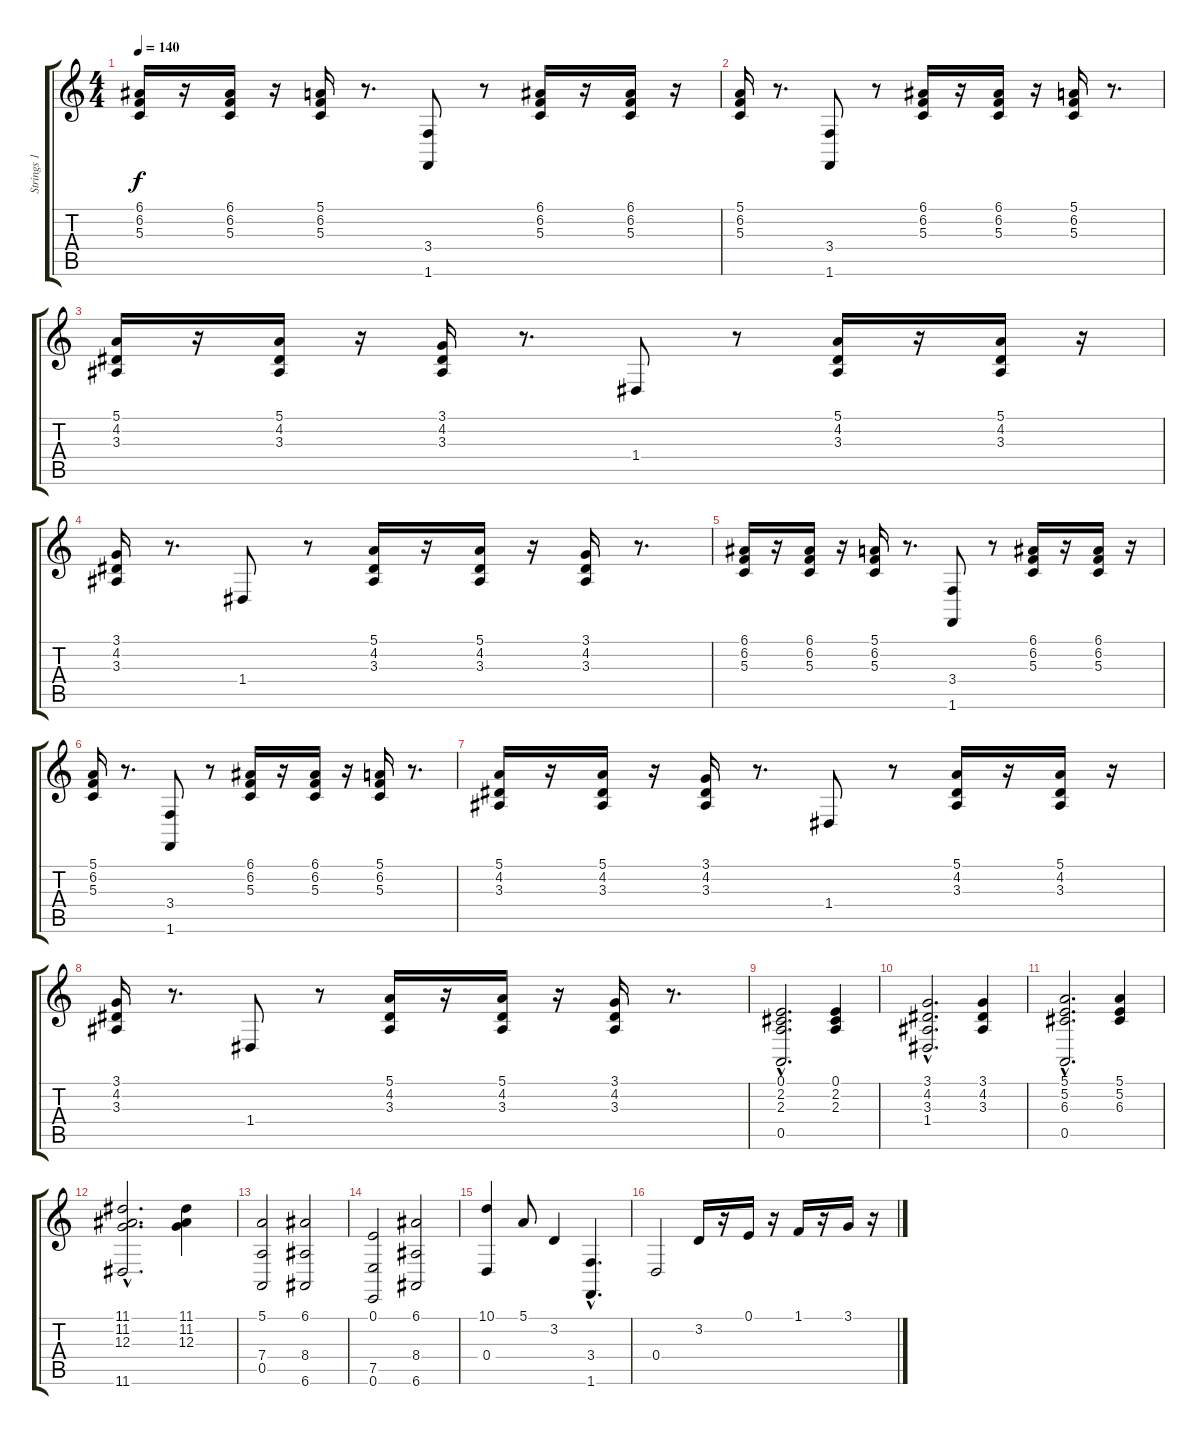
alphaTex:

\track ("Strings 1" "Strings 1") {instrument stringensemble2}
\staff {score tabs}
\tuning (E4 B3 G3 D3 A2 E2) {hide}
\ts (4 4)
\tempo 140
\clef g2
\ks c
(6.1 6.2 5.3).16{dy f} r.16 (6.1 6.2 5.3).16 r.16 (5.1 6.2 5.3).16 r.8{d} (3.4 1.6).8 r.8 (6.1 6.2 5.3).16 r.16 (6.1 6.2 5.3).16 r.16 |
(5.1 6.2 5.3).16 r.8{d} (3.4 1.6).8 r.8 (6.1 6.2 5.3).16 r.16 (6.1 6.2 5.3).16 r.16 (5.1 6.2 5.3).16 r.8{d} |
(5.1 4.2 3.3).16 r.16 (5.1 4.2 3.3).16 r.16 (3.1 4.2 3.3).16 r.8{d} 1.4.8 r.8 (5.1 4.2 3.3).16 r.16 (5.1 4.2 3.3).16 r.16 |
(3.1 4.2 3.3).16 r.8{d} 1.4.8 r.8 (5.1 4.2 3.3).16 r.16 (5.1 4.2 3.3).16 r.16 (3.1 4.2 3.3).16 r.8{d} |
(6.1 6.2 5.3).16 r.16 (6.1 6.2 5.3).16 r.16 (5.1 6.2 5.3).16 r.8{d} (3.4 1.6).8 r.8 (6.1 6.2 5.3).16 r.16 (6.1 6.2 5.3).16 r.16 |
(5.1 6.2 5.3).16 r.8{d} (3.4 1.6).8 r.8 (6.1 6.2 5.3).16 r.16 (6.1 6.2 5.3).16 r.16 (5.1 6.2 5.3).16 r.8{d} |
(5.1 4.2 3.3).16 r.16 (5.1 4.2 3.3).16 r.16 (3.1 4.2 3.3).16 r.8{d} 1.4.8 r.8 (5.1 4.2 3.3).16 r.16 (5.1 4.2 3.3).16 r.16 |
(3.1 4.2 3.3).16 r.8{d} 1.4.8 r.8 (5.1 4.2 3.3).16 r.16 (5.1 4.2 3.3).16 r.16 (3.1 4.2 3.3).16 r.8{d} |
(0.1{hac} 2.2{hac} 2.3{hac} 0.5).2{d} (0.1 2.2 2.3).4 |
(3.1{hac} 4.2{hac} 3.3{hac} 1.4).2{d} (3.1 4.2 3.3).4 |
(5.1{hac} 5.2{hac} 6.3{hac} 0.5).2{d} (5.1 5.2 6.3).4 |
(11.1{hac} 11.2{hac} 12.3{hac} 11.6).2{d} (11.1 11.2 12.3).4 |
(5.1 7.4 0.5).2 (6.1 8.4 6.6).2 |
(0.1 7.5 0.6).2 (6.1 8.4 6.6).2 |
(10.1 0.4).4 5.1.8 3.2.4 (3.4{hac} 1.6{hac}).4{d} |
0.4.2 3.2.16 r.16 0.1.16 r.16 1.1.16 r.16 3.1.16 r.16
